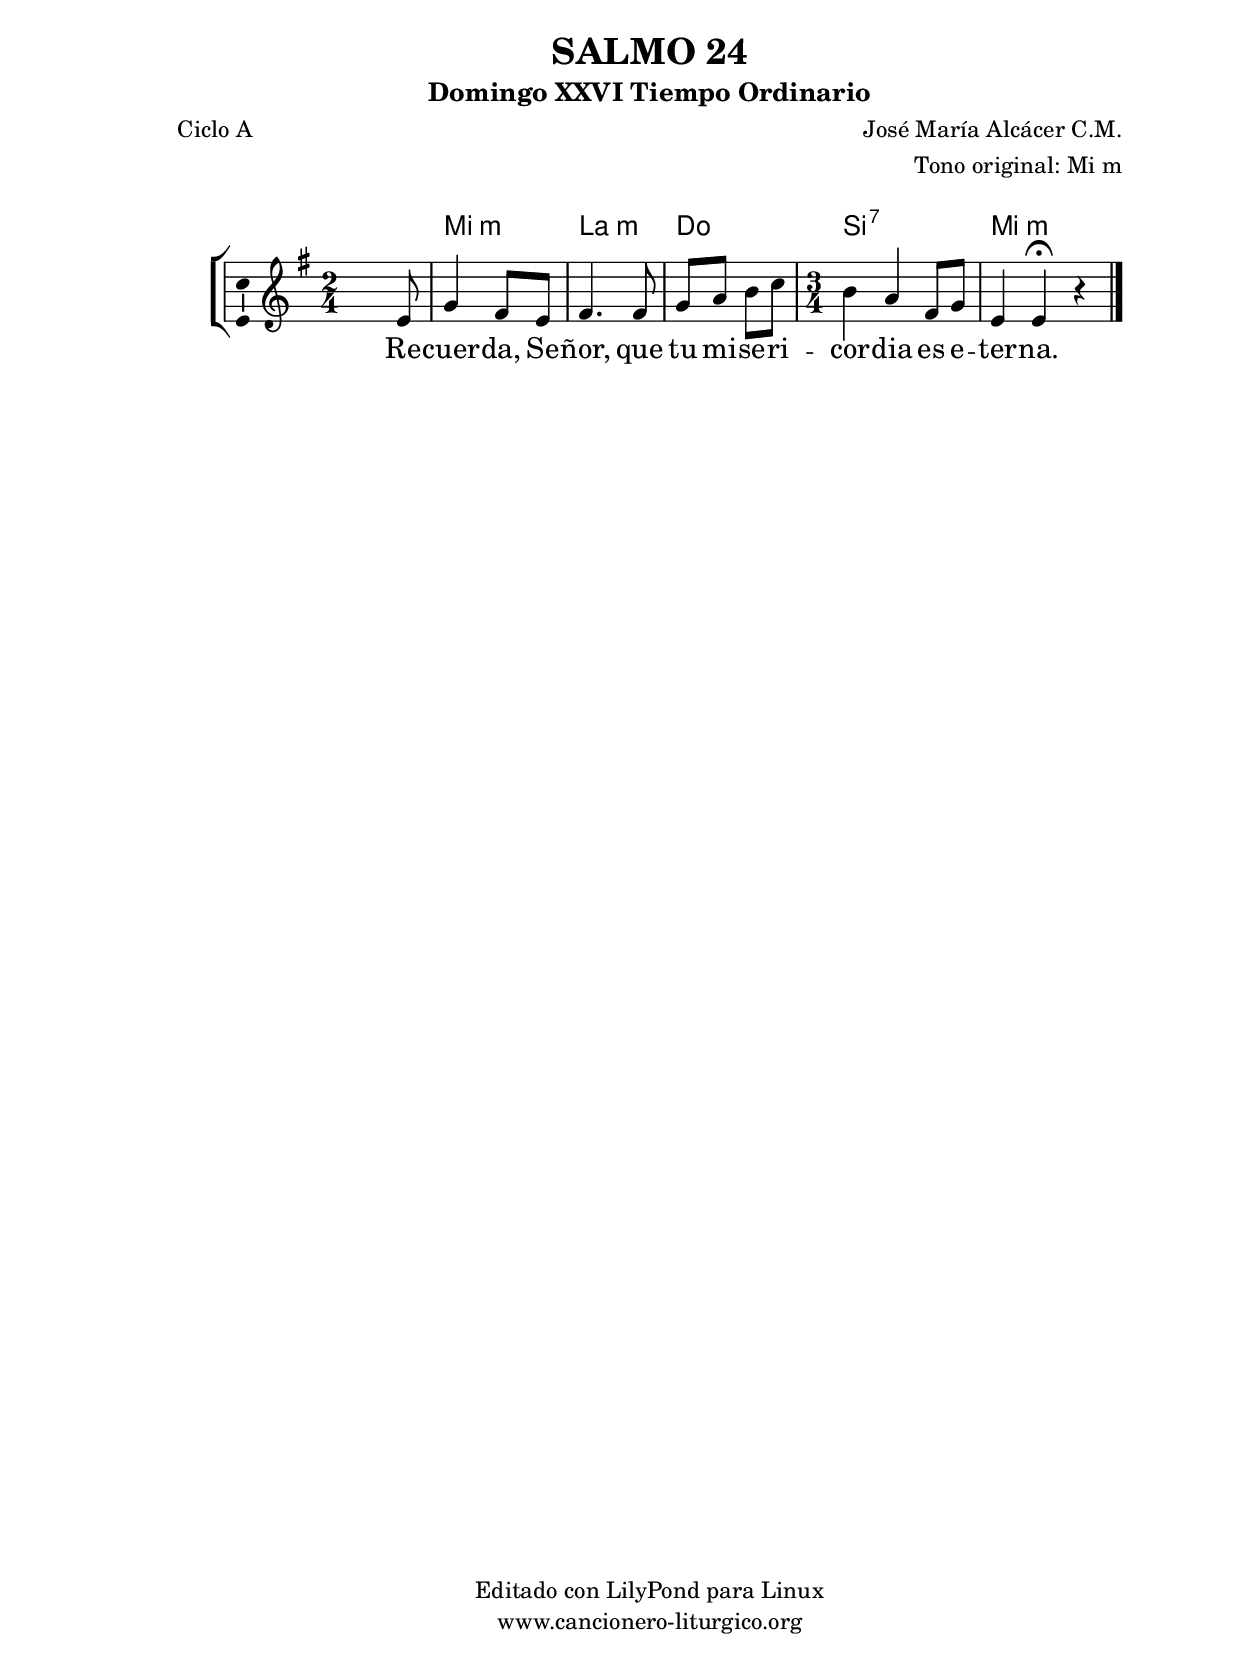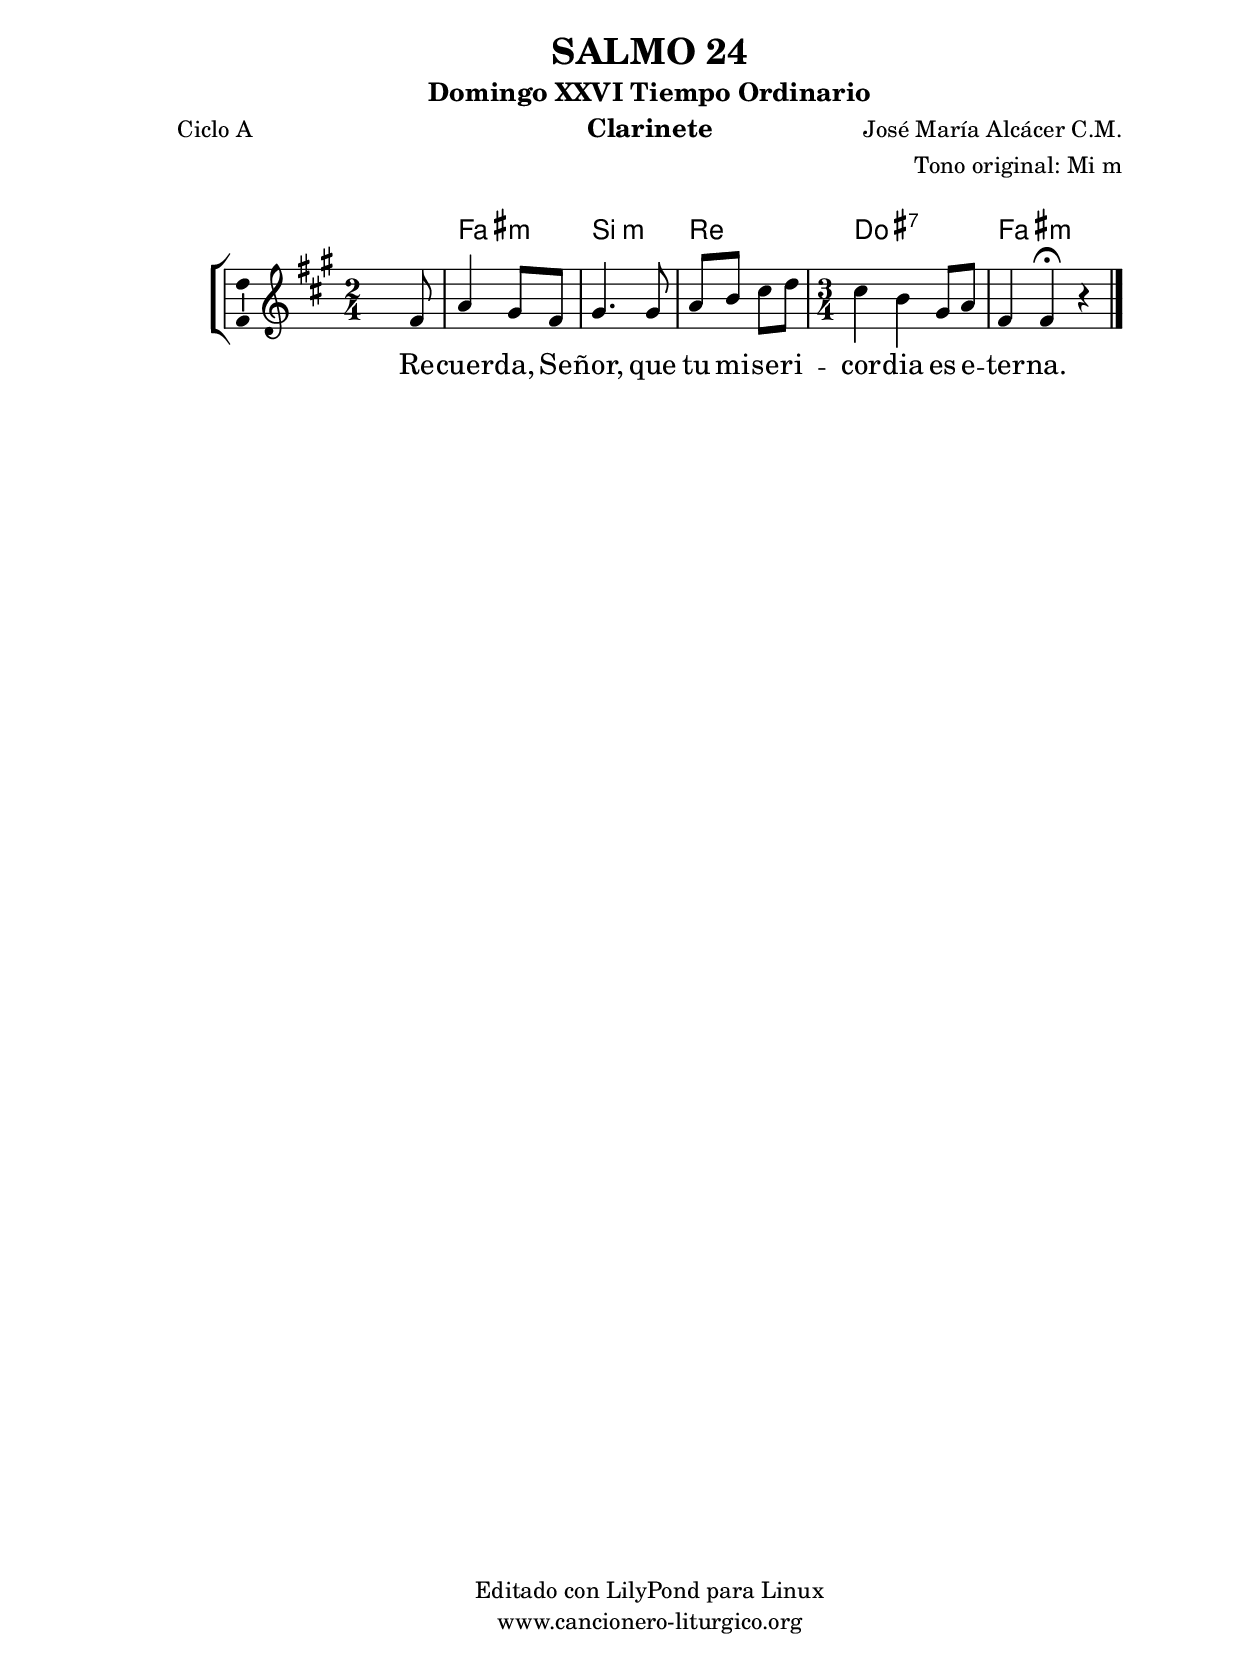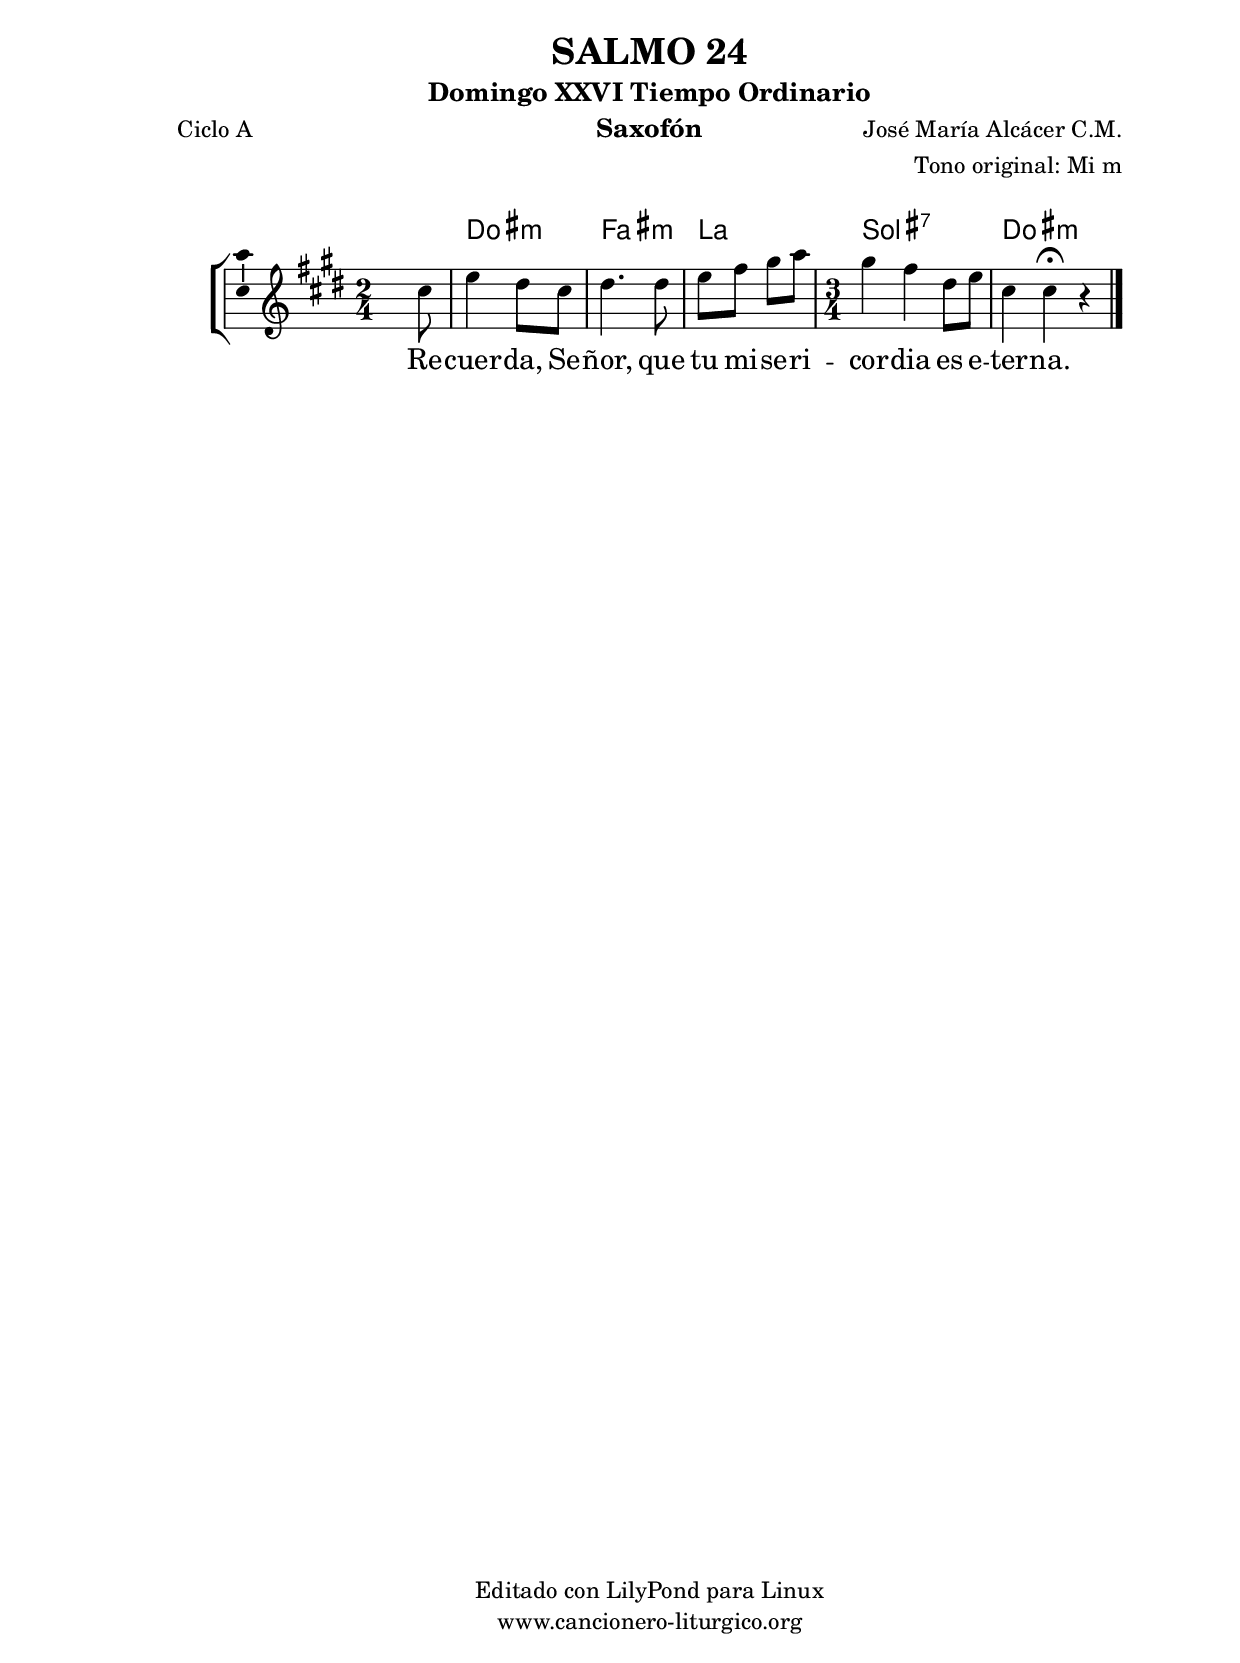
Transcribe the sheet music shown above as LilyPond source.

%
%para convertir .midi en .wav:
%timidity filename.midi -Ow -o finename.wav
%
%
%Para convertir de .wav a .mp3:
%lame -h -m j filename.wav
%
%
%para escuchar el midi:
%timidity nombrefichero.midi
%


%versión de lilypond para la que se ha escrito esta partitura:
\version "2.16.0"

	%Tamaño papel
	#(set-default-paper-size "a4")
	%Tamaño partitura
	#(set-global-staff-size 20)
	%No responde al pulsar sobre una nota
	#(ly:set-option 'point-and-click #f)

%parámetros del encabezamiento:
\header {
	title = "SALMO 24"
	subtitle = "Domingo XXVI Tiempo Ordinario"
	composer = "José María Alcácer C.M."
	poet = "Ciclo A"
	meter = ""
	arranger = "Tono original: Mi m"
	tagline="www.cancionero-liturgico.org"
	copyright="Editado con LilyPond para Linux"
	tiempo = "Ordinario"
	usos = "Salmo"
	letra = "Recuerda, Señor, que tu misericordia es eterna."
	}

%parámetros asociados al papel:
\paper  {
	oddHeaderMarkup = \markup {\fill-line { \on-the-fly #not-first-page \fromproperty #'header:title \on-the-fly #not-first-page \fromproperty #'header:composer }}
	evenHeaderMarkup = \markup {\fill-line { \fromproperty #'header:composer \fromproperty #'header:title }}
	#(set-paper-size "a4")
	print-page-number = ##f
	first-page-number = 1
	print-first-page-number = ##f
%	head-separation = 3.0 \cm
	top-margin = 2.0 \cm
	bottom-margin = 0.5\cm
%%%	bottom-margin = -1.0\cm
	left-margin = 3.0 \cm
	line-width = 16.0 \cm 
	indent = 8\mm
	interscoreline = 2.\mm
	between-system-space = 15\mm
%	para que las partituras no llenen la hoja:
	ragged-bottom = ##t
%	idem para la última hoja:
	ragged-last-bottom = ##f
%	para que las partituras llenen el ancho del papel:
	ragged-last = ##f
	after-title-space = 2.5 \cm
%page-count=1
%system-count=8

	%Flexible Vertical Spacing
%	markup-markup-spacing =
%	#'((basic-distance . 15) (minimum-distance . 15) (padding . 3))
	markup-system-spacing =
	#'((basic-distance . 15) (minimum-distance . 15) (padding . 3))
	system-system-spacing =
	#'((basic-distance . 15) (minimum-distance . 15) (padding . 3))
	score-system-spacing =
	#'((basic-distance . 15) (minimum-distance . 15) (padding . 5))
%	top-system-spacing = % header
%	#'((basic-distance . 8) (minimum-distance . 0) (padding . 3))
%	top-markup-spacing =
%	#'((basic-distance . 20) (minimum-distance . 20) (padding . 3))
	last-bottom-spacing = % footer
	#'((basic-distance . 5) (minimum-distance . 5) (padding . 3))
%	score-markup-spacing =
%	#'((basic-distance . 16) (minimum-distance . 13) (padding . 3))

	}


%parámetros que afectan a toda la partitura:
global =  {
	%clave de sol (G):
	\clef G
	%armadura:
%	\transpose ees c
	\key e \minor
	\tempo 4=70
	\set Score.tempoHideNote = ##t
	}


acordes = {
	\italianChords
	\chordmode {
%	\transpose ees c
{

s2
e2:m a:m c b2.:7 e2:m

	}
	}
}

melodia = 
%\transpose ees c
{
	\relative c'{
	\time 2/4
%	\partial 4*1

s4 s8 e8
g4 fis8 e
fis4. fis8
g8 a b c

\time 3/4
b4 a fis8 g
e4 e \fermata r4

	\bar "|."
	}
	}


texto = \lyricmode {
Re -- cuer -- da, Se -- ñor, que tu mi -- se -- ri -- cor -- dia es e -- ter -- na.
	}


acordesStaff = \context ChordNames = acordesStaff <<
	\set chordChanges = ##t
	\acordes
	>>


vozStaff = \context Voice = vozStaff
\with {\consists "Ambitus_engraver"}
<<
%	\set Staff.instrumentName = ""
%	\set Staff.shortInstrumentName = ""
%	\set Staff.midiInstrument = #"clarinet"
%	\set Staff.midiInstrument = #"cello"
%	\set Staff.midiInstrument = #"flute"
	\set Staff.midiInstrument = #"electric guitar (jazz)"
%	\set Staff.midiInstrument = #"english horn"
%	\set Staff.midiInstrument = #"violin"
%	\set Staff.midiInstrument = #"glockenspiel"
	\set Staff.midiMinimumVolume = #0.7
	\set Staff.midiMaximumVolume = #0.9
	\global
	\melodia
	>>


textoStaff = \context Lyrics = textoStaff <<
	\lyricsto vozStaff \texto
	>>

\book {
	\score {
		\context ChoirStaff {
			\override StaffGroup.SystemStartBracket #'collapse-height = #1
			\override Score.SystemStartBar #'collapse-height = #1
			<<
			\acordesStaff
			\vozStaff
			\textoStaff
			>>
			}
		\layout {
	    		\context {
				\Lyrics
				\override LyricText #'font-size = #2
				}
	   		 \context {
				\Score
				%fontSize = #3
				\override StaffSymbol #'staff-space = #(magstep +3)
				%\override Beam #'thickness = #0.55
				%\override SpacingSpanner #'spacing-increment = #1.0
				%\override Slur #'height-limit = #1.5
				}
			}
		}
	\score {
		\unfoldRepeats
		\context ChoirStaff {
			<<
			\acordesStaff
			\vozStaff
			>>
			}
		\midi {
	  		\context {
	  			\Score
				tempoWholesPerMinute = #(ly:make-moment 70 4)
				}
			}
		}
	}

%Partitura para clarinete
#(define output-suffix "C")
\book {
	\header{
		instrument = "Clarinete"
		}
	\score {
		\context ChoirStaff {
			\override StaffGroup.SystemStartBracket #'collapse-height = #1
			\override Score.SystemStartBar #'collapse-height = #1
\transpose c d
			<<
			\acordesStaff
			\vozStaff
			\textoStaff
			>>
			}
		\layout {
	    		\context {
				\Lyrics
				\override LyricText #'font-size = #2
				}
	   		 \context {
				\Score
				%fontSize = #3
				\override StaffSymbol #'staff-space = #(magstep +3)
				%\override Beam #'thickness = #0.55
				%\override SpacingSpanner #'spacing-increment = #1.0
				%\override Slur #'height-limit = #1.5
				}
			}
		}
	}

%Partitura para saxofón
#(define output-suffix "S")
\book {
	\header{
		instrument = "Saxofón"
		}
	\score {
		\context ChoirStaff {
			\override StaffGroup.SystemStartBracket #'collapse-height = #1
			\override Score.SystemStartBar #'collapse-height = #1
\transpose c a
			<<
			\acordesStaff
			\vozStaff
			\textoStaff
			>>
			}
		\layout {
	    		\context {
				\Lyrics
				\override LyricText #'font-size = #2
				}
	   		 \context {
				\Score
				%fontSize = #3
				\override StaffSymbol #'staff-space = #(magstep +3)
				%\override Beam #'thickness = #0.55
				%\override SpacingSpanner #'spacing-increment = #1.0
				%\override Slur #'height-limit = #1.5
				}
			}
		}
	}

